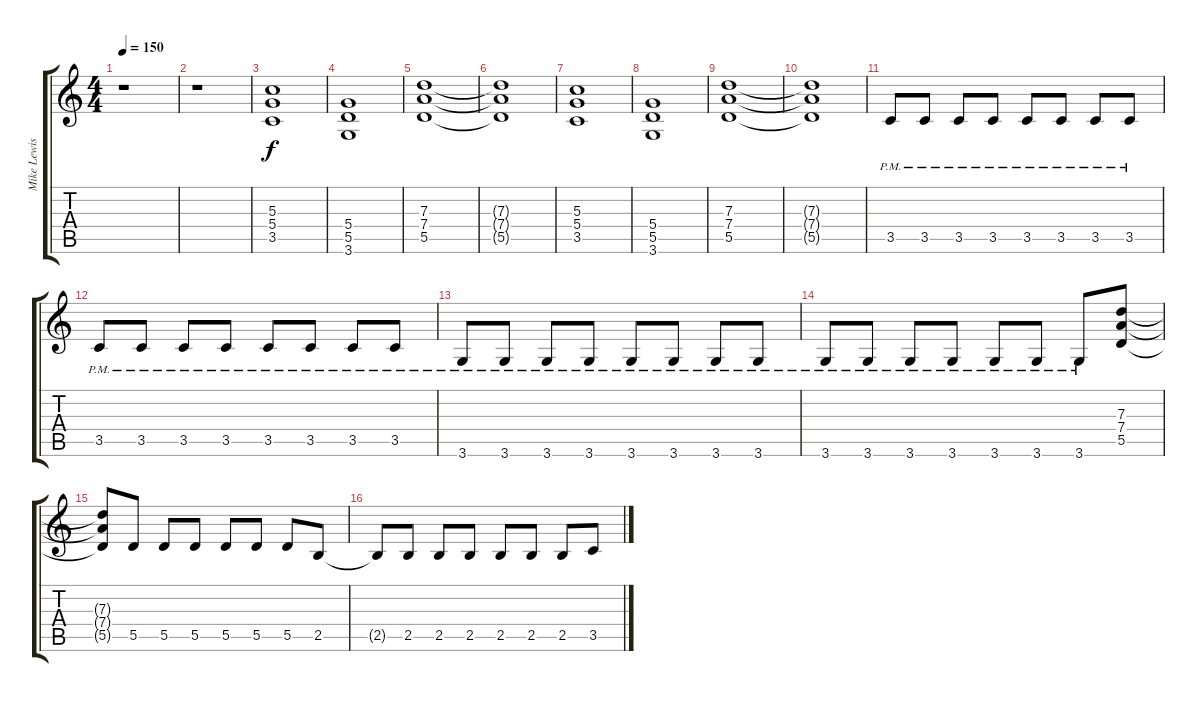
\track ("Mike Lewis" "Mike Lewis") {instrument acousticguitarsteel}
\staff {score tabs}
\tuning (E4 B3 G3 D3 A2 E2) {hide}
\ts (4 4)
\tempo 150
\clef g2
\ks c
r.1{dy f} |
r.1 |
(5.3 5.4 3.5).1{volume 10 instrument overdrivenguitar} |
(5.4 5.5 3.6).1 |
(7.3 7.4 5.5).1 |
(7.3{t} 7.4{t} 5.5{t}).1 |
(5.3 5.4 3.5).1{volume 10 instrument overdrivenguitar} |
(5.4 5.5 3.6).1 |
(7.3 7.4 5.5).1 |
(7.3{t} 7.4{t} 5.5{t}).1 |
3.5{pm}.8{volume 13 instrument overdrivenguitar} 3.5{pm}.8 3.5{pm}.8 3.5{pm}.8 3.5{pm}.8 3.5{pm}.8 3.5{pm}.8 3.5{pm}.8 |
3.5{pm}.8 3.5{pm}.8 3.5{pm}.8 3.5{pm}.8 3.5{pm}.8 3.5{pm}.8 3.5{pm}.8 3.5{pm}.8 |
3.6{pm}.8 3.6{pm}.8 3.6{pm}.8 3.6{pm}.8 3.6{pm}.8 3.6{pm}.8 3.6{pm}.8 3.6{pm}.8 |
3.6{pm}.8 3.6{pm}.8 3.6{pm}.8 3.6{pm}.8 3.6{pm}.8 3.6{pm}.8 3.6{pm}.8 (7.3 7.4 5.5).8 |
(7.3{t} 7.4{t} 5.5{t}).8 5.5.8 5.5.8 5.5.8 5.5.8 5.5.8 5.5.8 2.5.8 |
2.5{t}.8 2.5.8 2.5.8 2.5.8 2.5.8 2.5.8 2.5.8 3.5.8
